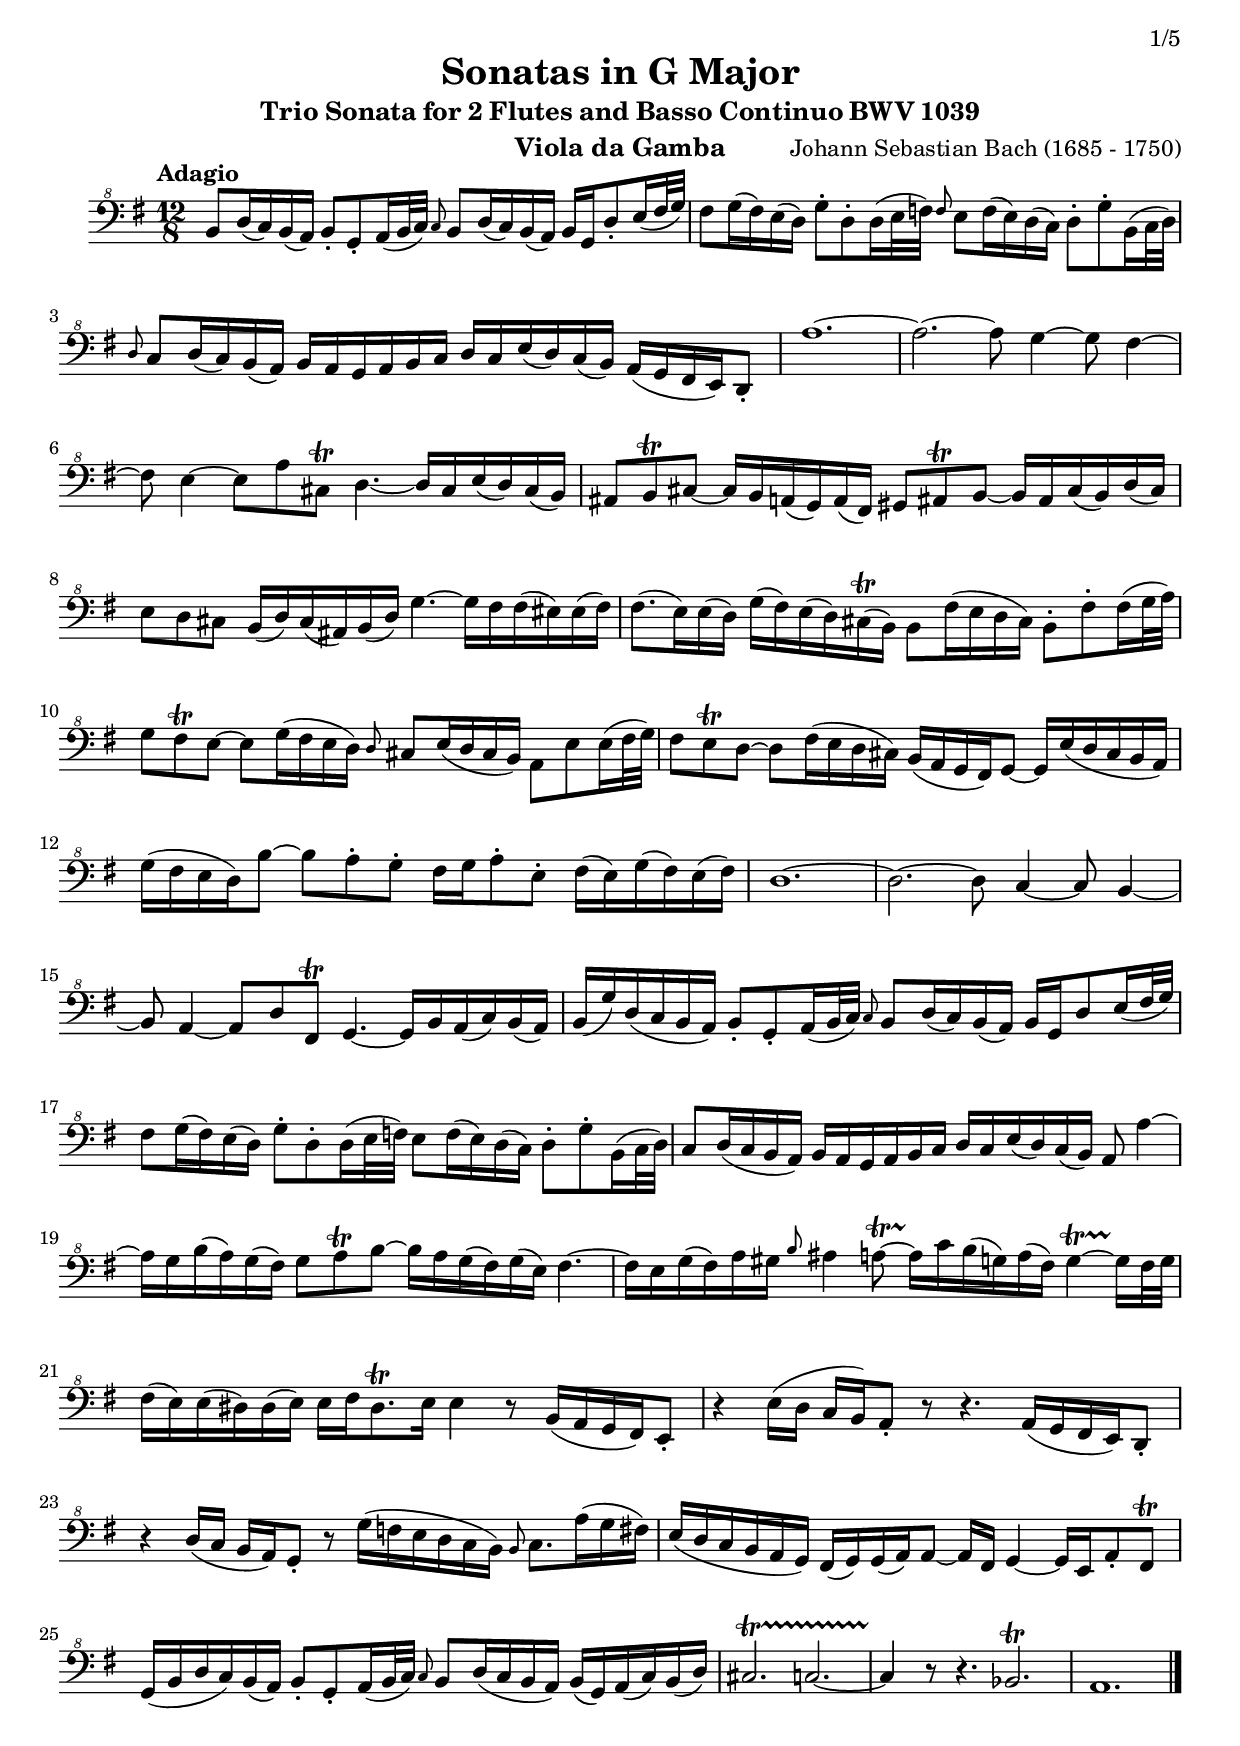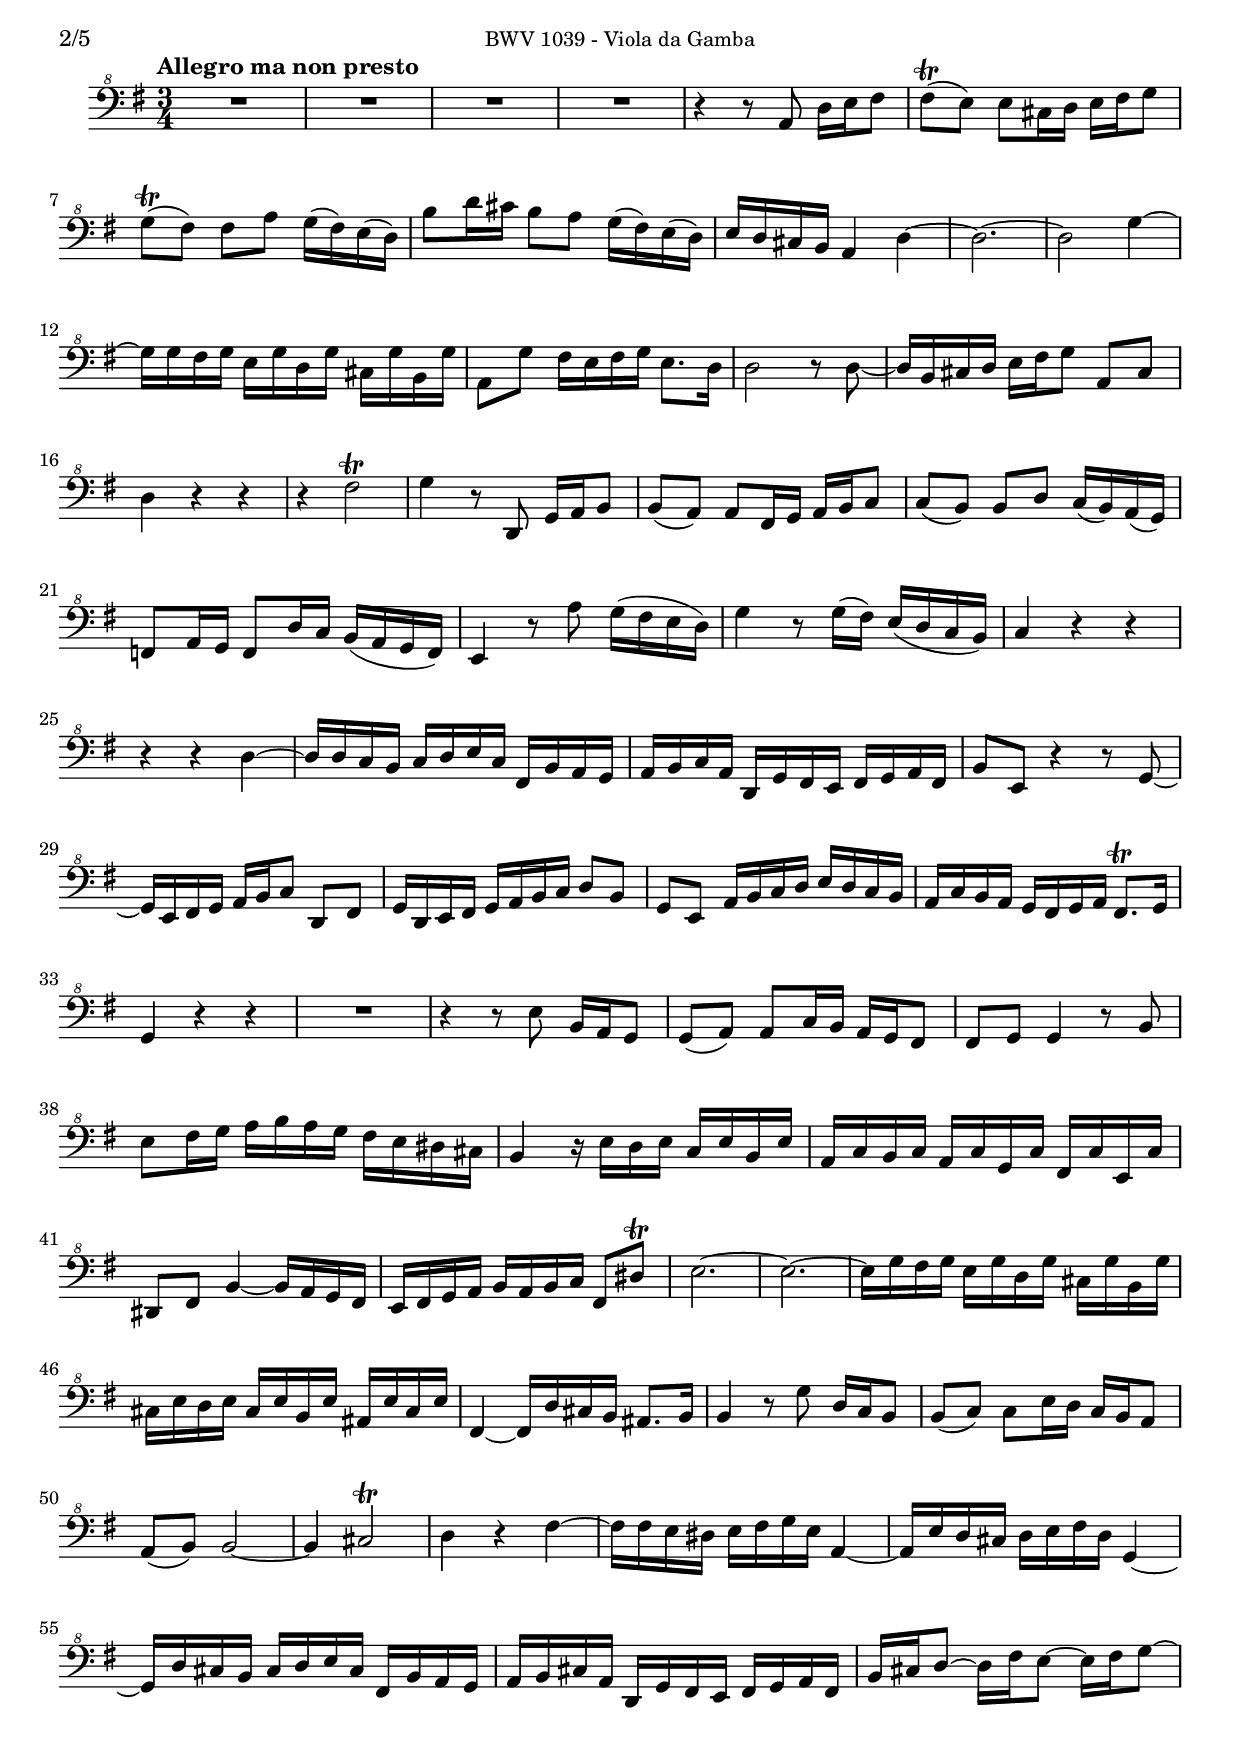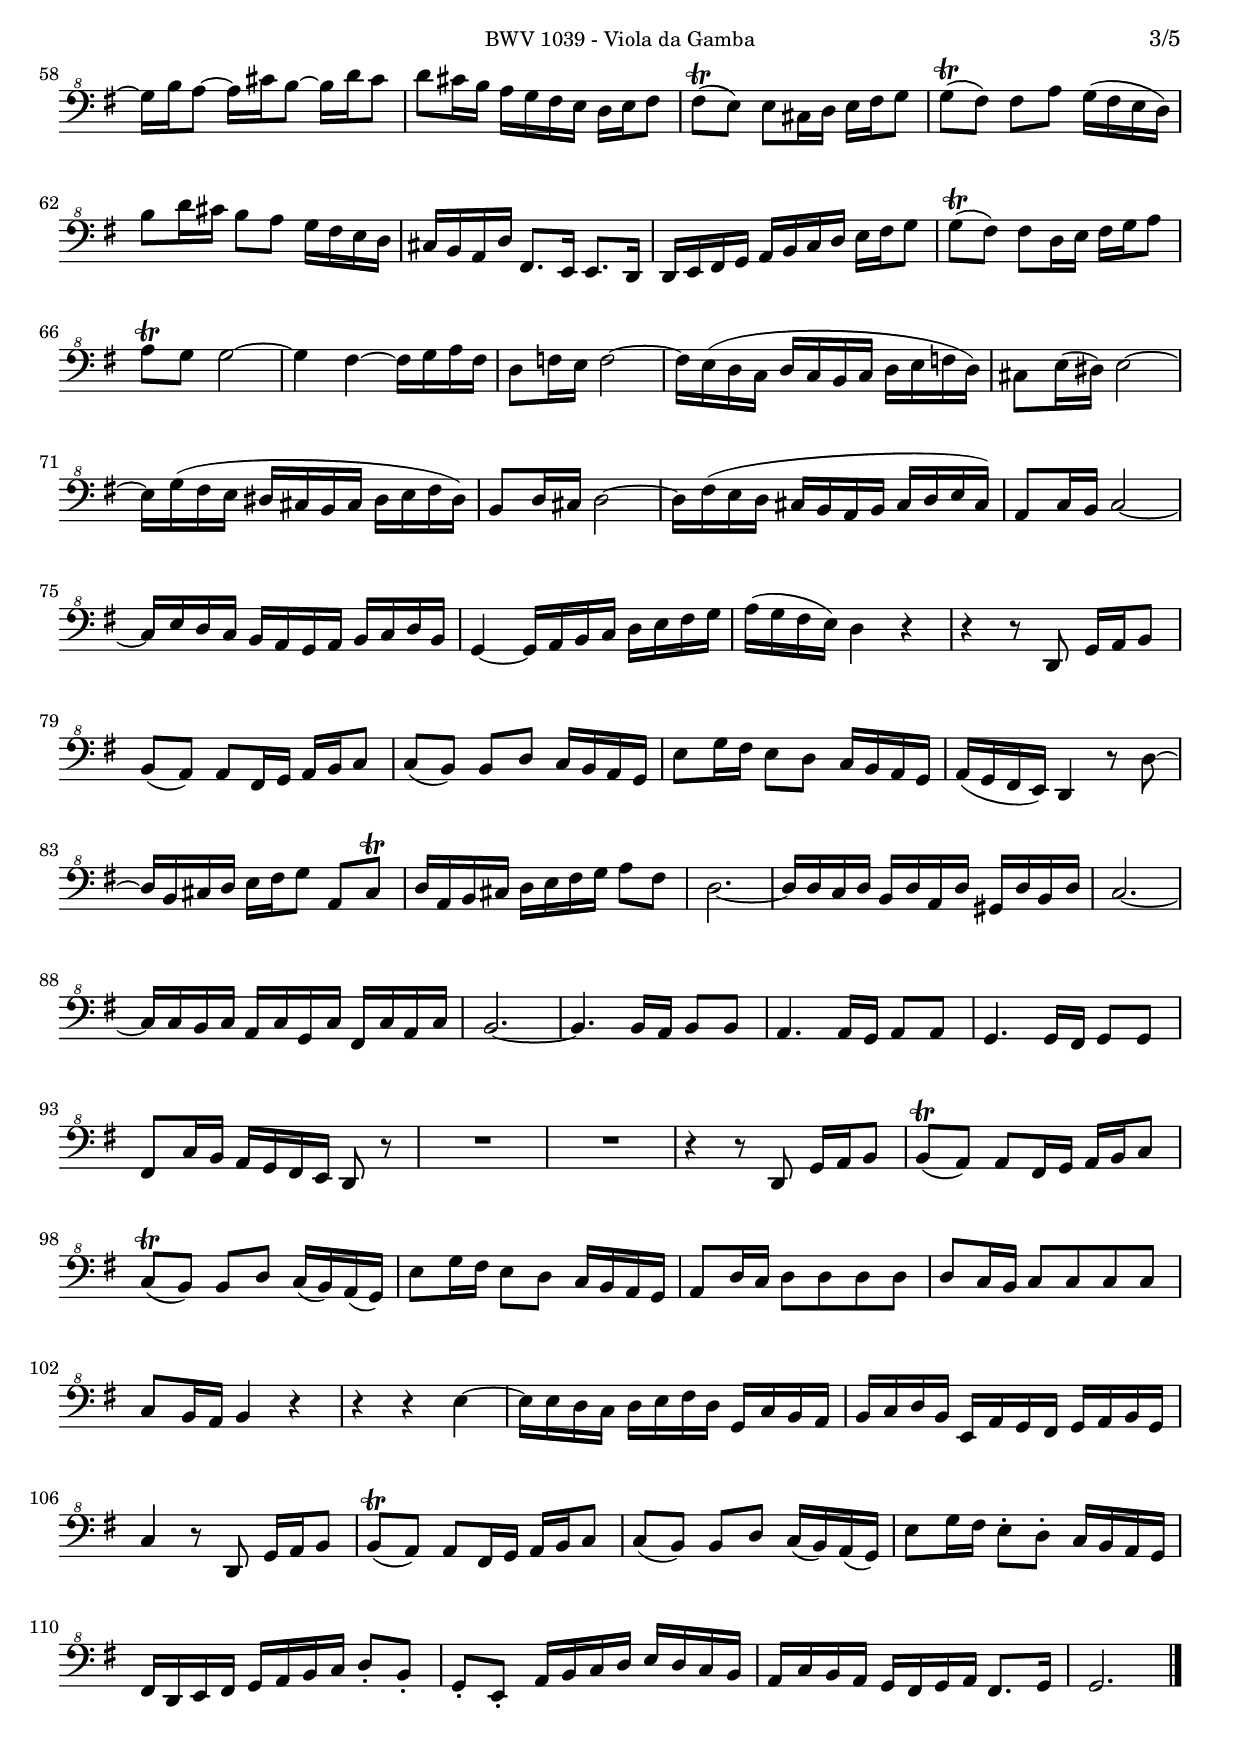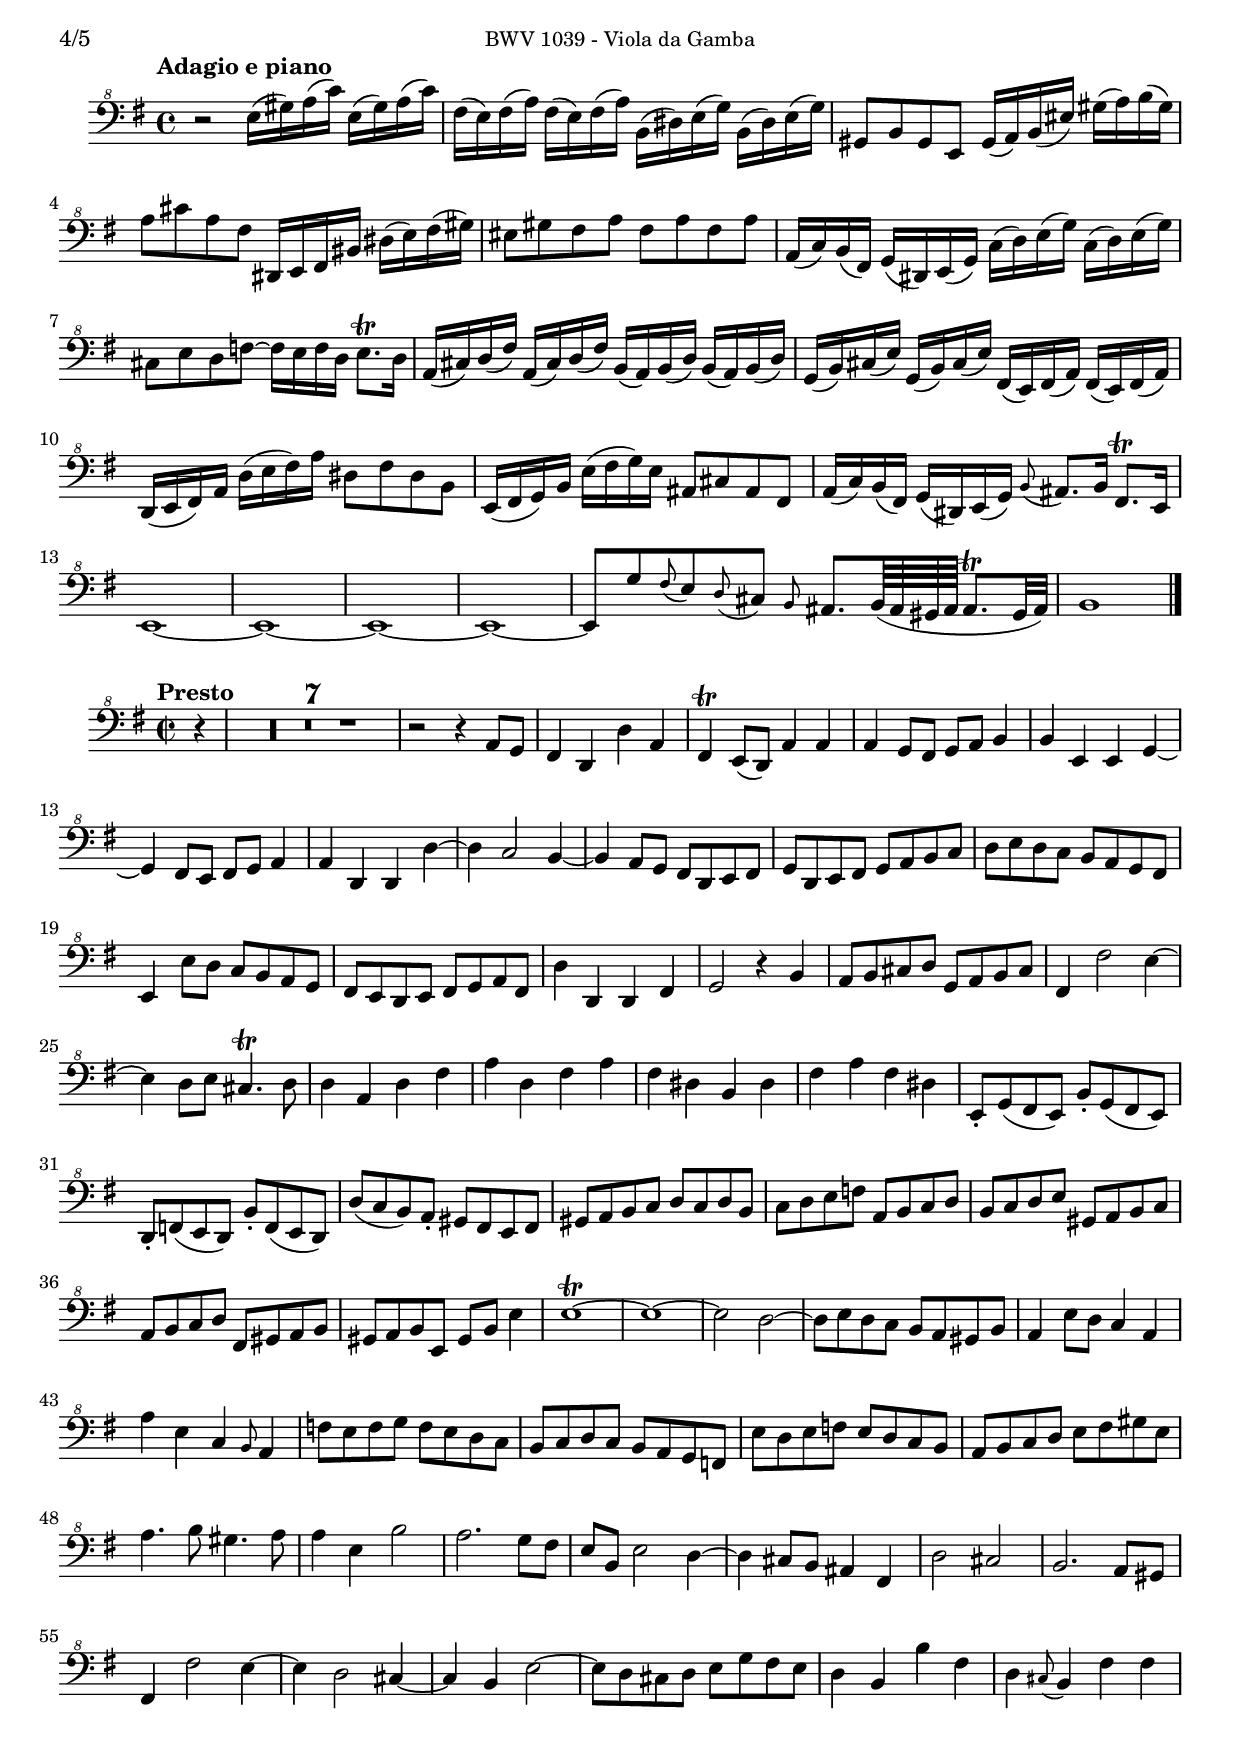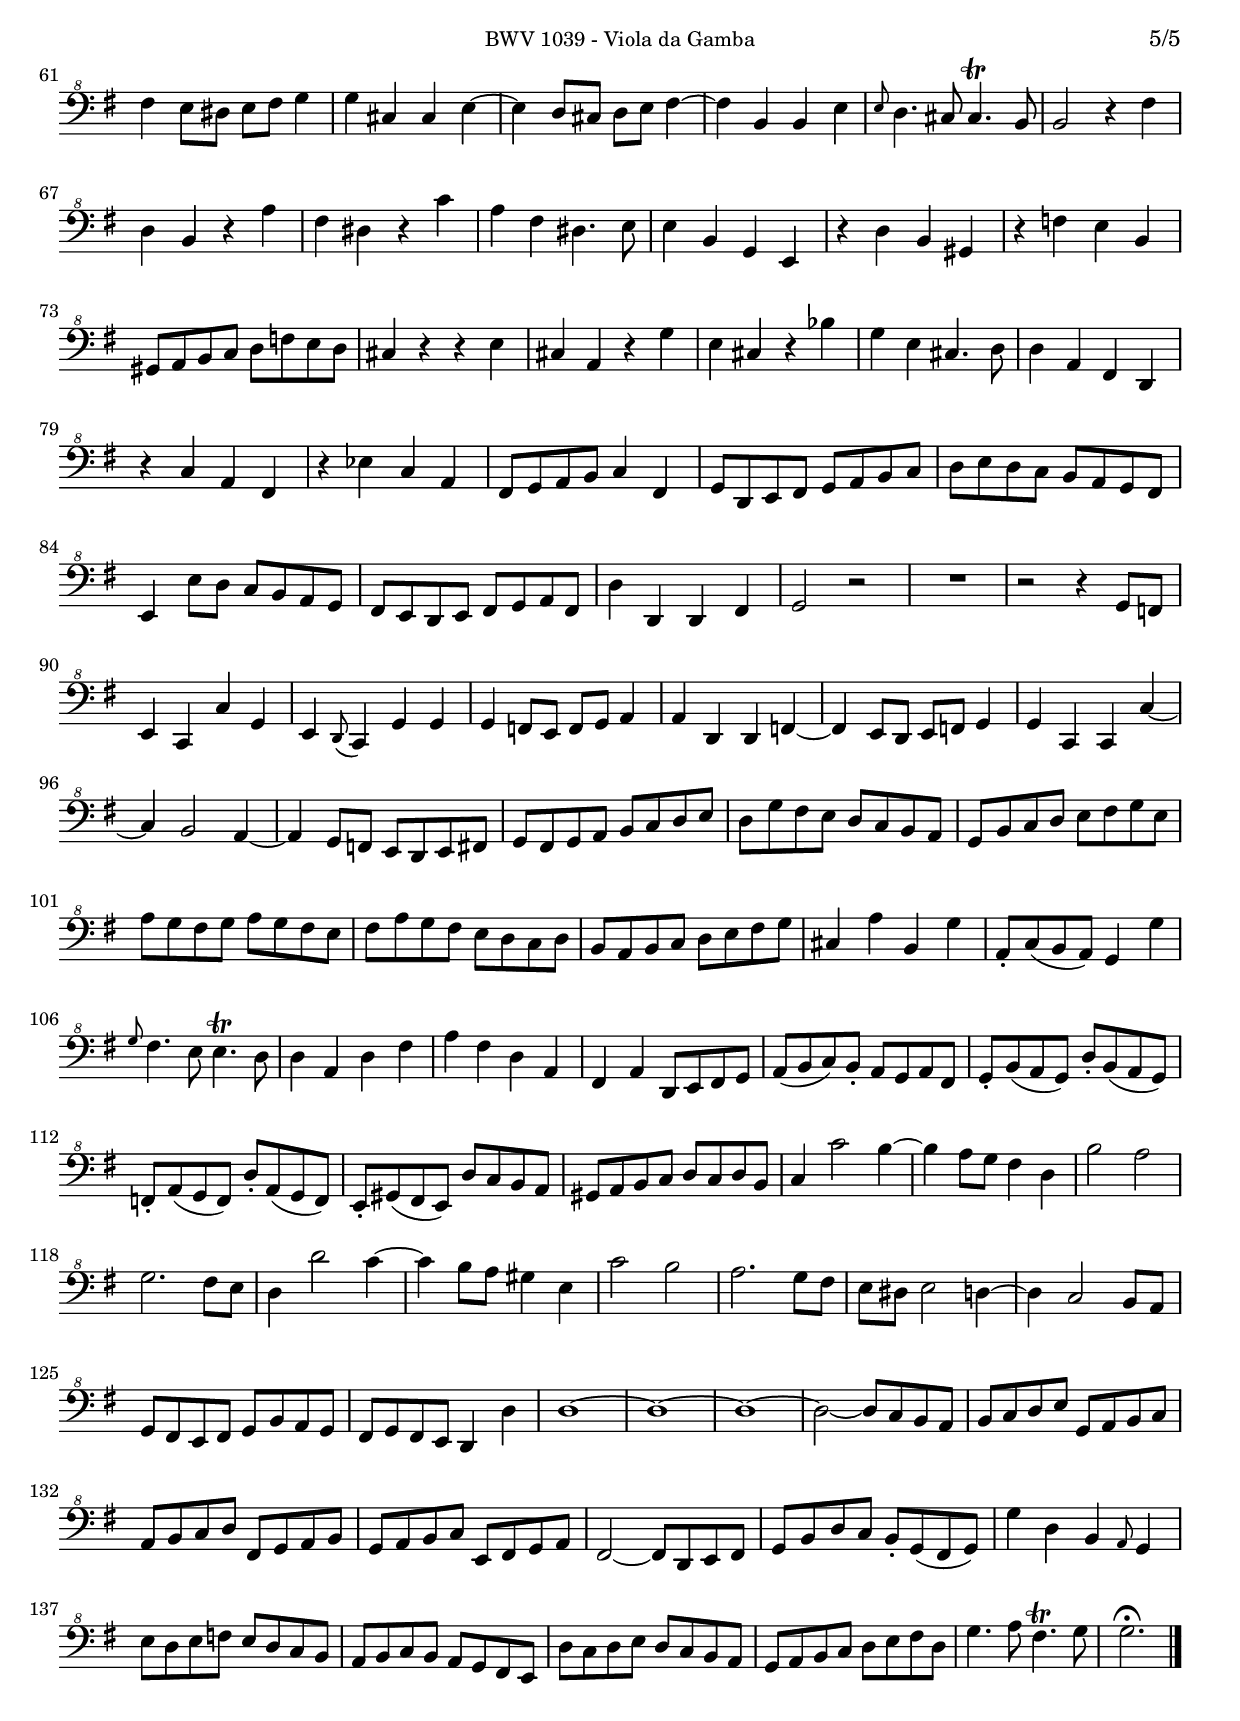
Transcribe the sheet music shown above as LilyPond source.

\version "2.18.0"

\header {
  title = "Sonatas in G Major"
  stitle = "BWV 1039"
  subtitle = \markup {
    \justify-string #"Trio Sonata for 2 Flutes and Basso Continuo BWV 1039"
  }
  composer = "Johann Sebastian Bach (1685 - 1750)"
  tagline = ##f
  instrument = "Viola da Gamba"
}

\layout {
    \context {
      \Score
      skipBars = ##t
    }
}

scoreAGlobal = {
  \key g \major
  \numericTimeSignature
  \time 12/8
  \tempo "Adagio"
}

scoreAViola = \relative c' {
  \scoreAGlobal
  b8 d16( c) b( a) b8-. g-. a16( b32 c) \grace c8 b8 d16( c) b( a) b g d'8-. e16( fis32 g) |
  fis8 g16( fis) e( d) g8-. d-. d16( e32 f) \grace f8 e8 f16( e) d( c) d8-. g-. b,16( c32 d) |
  \grace d8 c8 d16(c) b( a) b a g a b c d c e( d) c( b) a( g fis e) d8-. |
  a''1.~ | a2.~ a8 g4~ g8 fis4~ | fis8 e4~ e8 a cis,\trill d4.~ d16cis e( d) cis( b) |
  ais8 b\trill cis~ cis16 b a( g) a( fis) gis8 ais\trill b~ b16 ais cis( b) d( cis) |
  e8 d cis b16( d) cis( ais) b( d) g4.~ g16 fis fis( eis) eis( fis) |
  fis8.( e16) e( d) g( fis) e( d) cis\trill( b) b8 fis'16( e d cis) b8-. fis'8-. fis16( g32 a) |
  g8 fis\trill e~ e g16( fis e d) \grace d8 cis8 e16( d cis b) a8 e' e16( fis32 g) |
  fis8 e\trill d~ d fis16( e d cis) b( a g fis) g8~ g16 e'( d cis b a) |
  g'16( fis e d) b'8~ b a-. g-. fis16 g a8-. e-. fis16( e) g( fis) e( fis) |
  d1.~ | d2.~ d8 c4~ c8 b4~ | 
  b8 a4~ a8 d fis,\trill g4.~ g16 b a( c) b( a) |
  b16( g') d( c b a) b8-. g-. a16( b32 c) \grace c8 b8 d16( c) b( a) b g d'8 e16( fis32 g) |
  fis8 g16( fis) e( d) g8-. d-. d16( e32 f) e8 f16( e) d( c) d8-. g-. b,16( c32 d) |
  c8 d16(c b a) b a g a b c d c e( d) c( b) a8 a'4~ |
  a16 g b( a) g( fis) g8 a\trill b~ b16 a g( fis) g( e) fis4.~ |
  fis16 e g( fis) a gis \grace b8 ais4 a8~ \startTrillSpan a16\stopTrillSpan c b( g) a( fis) g4\startTrillSpan~ g16\stopTrillSpan fis32 g |
  fis16( e) e( dis) dis( e) e fis dis8.\trill e16 e4 r8 b16( a g fis) e8-. |
  r4 e'16( d c b) a8-. r8 r4. a16( g fis e) d8-. |
  r4 d'16( c b a) g8-. r8 g'16( f e d c b) \grace b8 c8. a'16( g fis) |
  e16( d c b a g) fis( g) g( a) a8~ a16 fis g4~ g16 e a8-. fis\trill |
  g16( b d c) b( a) b8-. g-. a16( b32 c) \grace c8 b8 d16( c b a) b( g) a( c) b( d) |
  cis2.\startTrillSpan c2.~ | c4\stopTrillSpan r8 r4. bes2.\trill | a1. \bar "|."  
}


\score {
  \new Staff { \clef "bass^8" \scoreAViola }
}

\pageBreak

scoreBGlobal = {
  \key g \major
  \numericTimeSignature
  \time 3/4
  \tempo "Allegro ma non presto"
}

scoreBViola = \relative c' {
  \scoreBGlobal
  R2. | R2. | R2. | R2. |
  r4 r8 a8 d16e fis8 | fis8\trill( e) e cis16 d e fis g8 |
  g8[(\trill fis]) fis[ a] g16( fis) e( d) | b'8 d16 cis b8 a g16( fis) e( d) |
  e16 d cis b a4 d~ | d2.~ |
  d2 g4~ | g16 g fis g e g d g cis, g' b, g' |
  a,8 g' fis16 e fis g e8. d16 | d2 r8 d8~ |
  d16 b cis d e fis g8 a, cis | d4 r4 r |
  r4 fis2\trill | g4 r8 d,8 g16 a b8 | b8( a) a fis16 g a b c8 |
  c8([ b)] b d c16( b) a( g) | f8 a16 g f8 d'16 c b( a g f) |
  e4 r8 a'8 g16( fis e d) | g4 r8 g16( fis) e( d c b) |
  c4 r4 r | r4 r d4~ |
  d16 d c b c d e c fis, b a g | a16 b c a d, g fis e fis g a fis |
  b8 e, r4 r8 g8~ | g16 e fis g a b c8 d, fis |
  g16 d e fis g a b c d8 b | g8 e a16 b c d e d c b |
  a16 c b a g fis g a fis8.\trill g16 | g4 r4 r |
  R2. | r4 r8 e'8 b16 a g8 |
  g8( a) a c16 b a g fis8 | fis8 g g4 r8 b8 |
  e8 fis16 g a b a g fis e dis cis | b4 r16 e16 d e c e b e |
  a,16 c b c a c g c fis, c' e, c' | dis,8 fis b4~ b16 a g fis |
  e16 fis g a b a b c fis,8 dis'\trill |
  e2.~ | e2.~ |
  e16 g fis g e g d g cis, g' b, g' | cis,16 e d e cis e b e ais, e' cis e |
  fis,4~ fis16 d' cis b ais8. b16 | b4 r8 g' d16 c b8 |
  b8( c) c e16 d c b a8 | a8( b) b2~ |
  b4 cis2\trill | d4 r4 fis~ |
  fis16 fis e dis e fis g e a,4~ | a16 e' d cis d e fis d g,4~ |
  g16 d' cis b cis d e cis fis, b a g  | a16 b cis a d, g fis e fis g a fis |
  b16 cis d8~ d16 fis e8~ e16 fis g8~ | g16 b a8~ a16 cis b8~ b16 d cis8 |
  d8 cis16 b a g fis e d e fis8 | fis8\trill( e) e cis16 d e fis g8 |
  g8[(\trill fis]) fis[ a] g16( fis e d) | b'8 d16 cis b8 a g16 fis e d |
  cis16 b a d fis,8. e16 e8. d16 | d16 e fis g a b c d e fis g8 |
  g8\trill( fis) fis d16 e fis g a8 | a8\trill g g2~ |
  g4 fis~ fis16 g a fis | d8 f16 e f2~ |
  f16 e( d c d c b c d e f d) | cis8 e16( dis) e2~ |
  e16 g( fis e dis cis b cis dis e fis dis) | b8 d16 cis d2~ |
  d16 fis( e d cis b a b cis d e cis) | a8 c16 b c2~ |
  c16 e d c b a g a b c d b | g4~ g16 a b c d e fis g |
  a16( g fis e) d4 r4 | r4 r8 d,8 g16 a b8 |
  b8( a) a fis16 g a b c8 | c8([ b)] b d c16 b a g |
  e'8 g16 fis e8 d c16 b a g | a( g fis e) d4 r8 d'8~ |
  d16 b cis d e fis g8 a, cis\trill | d16 a b cis d e fis g a8 fis |
  d2.~ | d16 d c d b d a d gis, d' b d |
  c2.~ | c16 c b c a c g c fis, c' a c |
  b2.~ | b4. b16 a b8 b |
  a4. a16 g a8 a | g4. g16 fis g8 g |
  fis8 c'16 b a g fis e d8 r8 | R2. |
  R2. | r4 r8 d8 g16 a b8 |
  b8(\trill a) a fis16 g a b c8 | c8\trill([ b)] b d c16( b) a( g) |
  e'8 g16 fis e8 d c16 b a g | a8 d16 c d8 d d d |
  d8 c16 b c8 c c c | c8 b16 a b4 r4 |
  r4 r e4~ | e16 e d c d e fis d g, c b a |
  b16 c d b e, a g fis g a b g | c4 r8 d,8 g16 a b8 |
  b8(\trill a) a fis16 g a b c8 | c8([ b)] b d c16( b) a( g) |
  e'8 g16 fis e8-. d-. c16 b a g | fis16 d e fis g a b c d8-. b-. |
  g8-. e-. a16 b c d e d c b | a16 c b a g fis g a fis8. g16 |
  g2. \bar "|."

}


\score {
  \new Staff { \clef "bass^8" \scoreBViola }
  \layout { }
}

\pageBreak

scoreCGlobal = {
  \key e \minor
  \time 4/4
  \tempo "Adagio e piano"
}

scoreCViola = \relative c' {
  \scoreCGlobal
  r2 e16( gis) a( c) e,( gis) a( c) |
  fis,16( e) fis( a) fis16( e) fis( a) b,( dis) e( g) b,( dis) e( g) |
  gis,8 b gis e gis16( a) b( eis) gis( a) b( gis) |
  a8 cis a fis dis,16 e fis bis dis( e) fis( gis) |
  eis8 gis fis a fis a fis a |
  a,16( c) b( fis) g( dis) e( g) c( d) e( g) c,( d) e( g) |
  cis,8 e d f~ f16 e f d e8.\trill d16 |
  a16( cis) d( fis) a,16( cis) d( fis) b,( a) b( d) b( a) b( d) |
  g,16( b) cis( e) g,16( b) cis( e) fis,( e) fis( a) fis( e) fis( a) |
  d,16( e fis) a d16( e fis) a dis,8 fis dis b |
  e,16( fis g) b e( fis g) e ais,8 cis ais fis |
  a16( c) b( fis) g( dis) e( g) \appoggiatura b8 ais8. b16 fis8.\trill e16 |
  e1~ |
  e1~ |
  e1~ |
  e1~ |
  e8 g' \appoggiatura fis e \appoggiatura d cis \grace b8 ais8. b64( ais gis ais ais8.\trill gis32 ais) |
  b1 \bar "|."
  
}


\score {
  \new Staff { \clef "bass^8" \scoreCViola }
  \layout { }
}


scoreDGlobal = {
  \key g \major
  \time 2/2
  \tempo "Presto"
  \override Score.OttavaBracket.style = #'none
}

scoreDViola = \relative c' {
  \scoreDGlobal
  \partial 4 r4 |
  R1 * 7 | r2 r4 a8 g |
  fis4 d d' a | fis4\trill e8( d) a'4 a |
  a4 g8 fis g a b4 | b e, e g4~ |
  g4 fis8 e fis g a4 | a4 d, d d'~ |
  d4 c2 b4~ | b4 a8 g fis d e fis |
  g8 d e fis g a b c | d8 e d c b a g fis |
  e4 e'8 d c b a g | fis8 e d e fis g a fis |
  d'4 d, d fis | g2 r4 b4 |
  a8 b cis d g, a b cis | fis,4 fis'2 e4~ |
  e4 d8 e cis4.\trill d8 | d4 a d fis |
  a4 d, fis a | fis4 dis b dis |
  fis4 a fis dis | e,8-. g( fis e) b'-. g( fis e) |
  d8-. f( e d) b'-. f( e d) | d'8( c b) a-. gis fis e fis |
  gis8 a b c d c d b | c8 d e f a, b c d |
  b8 c d e gis, a b c | a8 b c d fis, gis a b |
  gis8 a b e, gis b e4 | e1\trill~ |
  e1~ | e2 d~ |
  d8 e d c b a gis b | a4 e'8 d c4 a |
  a'4 e c \grace b8 a4 | f'8 e f g f e d c |
  b8 c d c b a g f | e'8 d e f e d c b |
  a8 b c d e fis gis e | a4. b8 gis4. a8 |
  a4 e b'2 | a2. g8 fis |
  e8 b e2 d4~ | d4 cis8 b ais4 fis |
  d'2 cis | b2. a8 gis |
  fis4 fis'2 e4~ | e4 d2 cis4~ |
  cis4 b e2~ | e8 d cis d e g fis e |
  d4 b b' fis | d4 \appoggiatura cis8 b4 fis'4 fis |
  fis4 e8 dis e fis g4 | g4 cis, cis e4~ |
  e4 d8 cis d e fis4~ | fis4 b, b e |
  \grace e8 d4. cis8 cis4.\trill b8 | b2 r4 fis' |
  d4 b r a' | fis4 dis r c' |
  a4 fis dis4. e8 | e4 b g e |
  r4 d' b gis | r4 f' e b |
  gis8 a b c d f e d | cis4 r r e |
  cis4 a r g' | e4 cis r bes' |
  g4 e cis4. d8 | d4 a fis d |
  r4 c' a fis | r4 es' c a |
  fis8 g a b c4 fis, | g8 d e fis g a b c | 
  d8 e d c b a g fis | e4 e'8 d c b a g | 
  fis8 e d e fis g a fis | d'4 d, d fis | 
  g2 r | R1 |
  r2 r4 g8 f | e4 c c' g |
  e4 \appoggiatura d8 c4 g' g | g4 f8 e f g a4 | 
  a4 d, d f4~ | f4 e8 d e f g4 | 
  g4 c, c c'~ | c4 b2 a4~ |
  a4 g8 f e d e fis | g8 fis g a b c d e |
  d8 g fis e d c b a | g8 b c d e fis g e |
  a8 g fis g a g fis e | fis8 a g fis e d c d |
  b8 a b c d e fis g | cis,4 a' b, g' |
  a,8-. c( b a) g4 g' | \grace g8 fis4. e8 e4.\trill d8 |
  d4 a d fis | a4 fis d a |
  fis4 a d,8 e fis g | a8( b c) b-. a g a fis |
  g8-. b( a g) d'-. b( a g) | f8-. a( g f) d'-. a( g f) |
  e8-. gis( fis e) d' c b a | gis8 a b c d c d b |
  c4 c'2 b4~ | b4 a8 g fis4 d |
  b'2 a | g2. fis8 e |
  d4 d'2 c4~ | c4 b8 a gis4 e |
  c'2 b | a2. g8 fis |
  e8 dis e2 d4~ | d4 c2 b8 a | 
  g8 fis e fis g b a g | fis8 g fis e d4 d' |
  d1~ | d1~ |
  d1~ | d2~ d8 c b a |
  b8 c d e g, a b c | a8 b c d fis, g a b |
  g8 a b c e, fis g a | fis2~ fis8 d e fis |
  g8 b d c b-. g( fis g) | g'4 d b \grace a8 g4 |
  e'8 d e f e d c b | a8 b c b a g fis e |
  d'8 c d e d c b a | g8 a b c d e fis d |
  g4. a8 fis4.\trill g8 | g2.\fermata \bar "|."
  
}


\score {
  \new Staff { \clef "bass^8" \scoreDViola }
  \layout { }
}

\paper {
  indent = 5\mm
  page-count = #5
  print-first-page-number = ##t

  evenHeaderMarkup = \markup
  \fill-line {
    \on-the-fly #print-page-number-check-first \concat { \fromproperty #'page:page-number-string "/5" }
    \on-the-fly #not-part-first-page \concat { \small {
                \fromproperty #'header:stitle " - " \fromproperty #'header:instrument }}
    ""
  }
  oddHeaderMarkup = \markup
  \fill-line {
    ""
    \on-the-fly #not-part-first-page \concat { \small {
                \fromproperty #'header:stitle " - " \fromproperty #'header:instrument }}
    \on-the-fly #print-page-number-check-first \concat { \fromproperty #'page:page-number-string "/5" }
  }
}